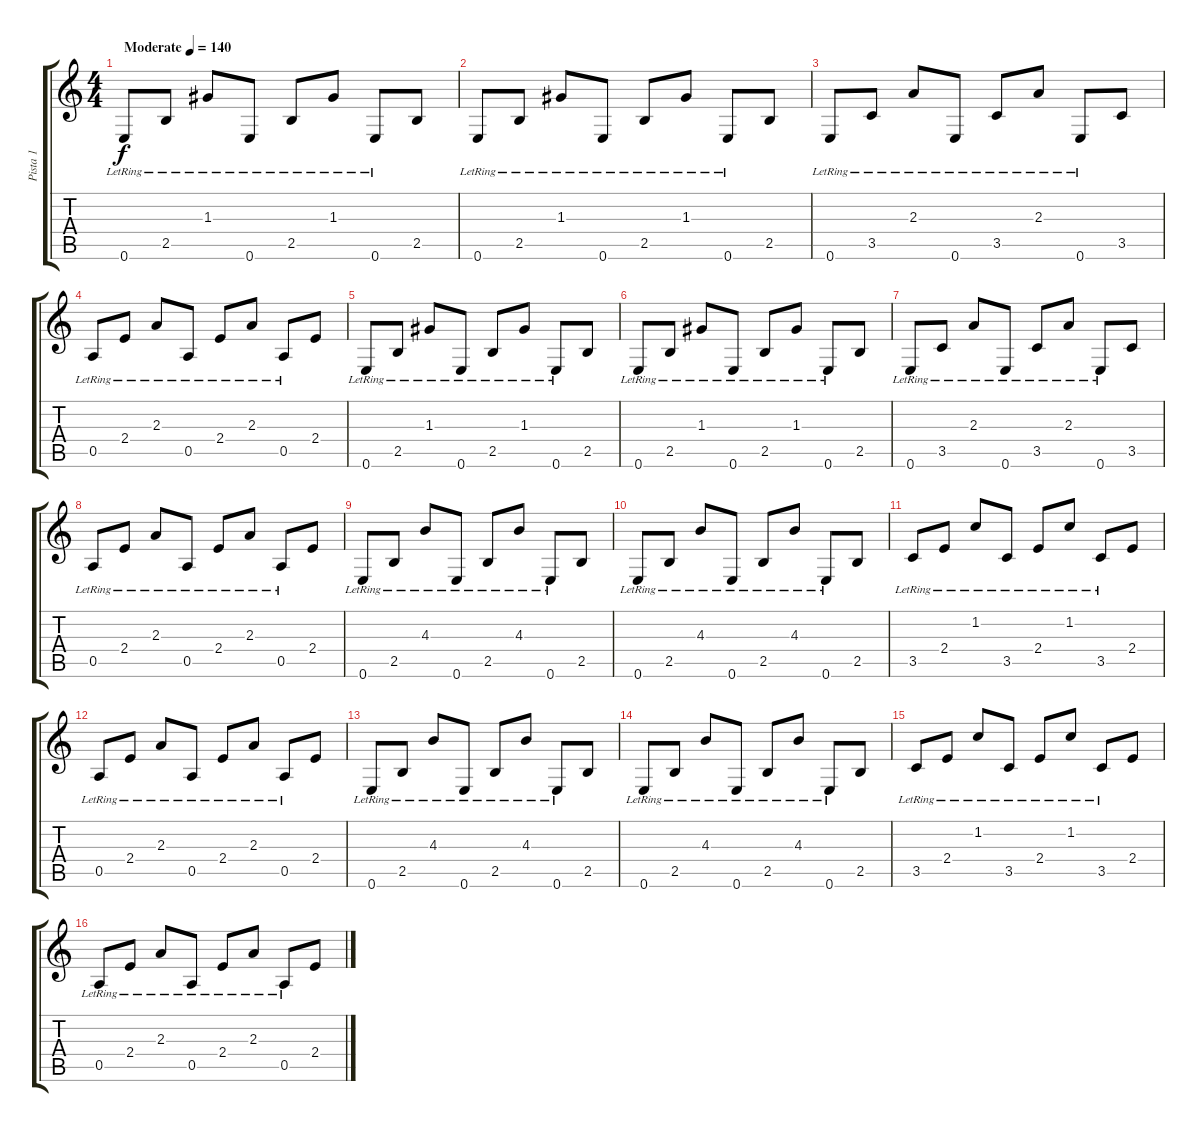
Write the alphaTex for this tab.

\track ("Pista 1" "Pista 1") {instrument acousticguitarsteel}
\staff {score tabs}
\tuning (E4 B3 G3 D3 A2 E2) {hide}
\ts (4 4)
\tempo (140 "Moderate")
\clef g2
\ks c
0.6{lr}.8{dy f instrument acousticguitarsteel} 2.5{lr}.8 1.3{lr}.8 0.6{lr}.8 2.5{lr}.8 1.3{lr}.8 0.6{lr}.8 2.5.8 |
0.6{lr}.8 2.5{lr}.8 1.3{lr}.8 0.6{lr}.8 2.5{lr}.8 1.3{lr}.8 0.6{lr}.8 2.5.8 |
0.6{lr}.8 3.5{lr}.8 2.3{lr}.8 0.6{lr}.8 3.5{lr}.8 2.3{lr}.8 0.6{lr}.8 3.5.8 |
0.5{lr}.8 2.4{lr}.8 2.3{lr}.8 0.5{lr}.8 2.4{lr}.8 2.3{lr}.8 0.5{lr}.8 2.4.8 |
0.6{lr}.8 2.5{lr}.8 1.3{lr}.8 0.6{lr}.8 2.5{lr}.8 1.3{lr}.8 0.6{lr}.8 2.5.8 |
0.6{lr}.8 2.5{lr}.8 1.3{lr}.8 0.6{lr}.8 2.5{lr}.8 1.3{lr}.8 0.6{lr}.8 2.5.8 |
0.6{lr}.8 3.5{lr}.8 2.3{lr}.8 0.6{lr}.8 3.5{lr}.8 2.3{lr}.8 0.6{lr}.8 3.5.8 |
0.5{lr}.8 2.4{lr}.8 2.3{lr}.8 0.5{lr}.8 2.4{lr}.8 2.3{lr}.8 0.5{lr}.8 2.4.8 |
0.6{lr}.8 2.5{lr}.8 4.3{lr}.8 0.6{lr}.8 2.5{lr}.8 4.3{lr}.8 0.6{lr}.8 2.5.8 |
0.6{lr}.8 2.5{lr}.8 4.3{lr}.8 0.6{lr}.8 2.5{lr}.8 4.3{lr}.8 0.6{lr}.8 2.5.8 |
3.5{lr}.8 2.4{lr}.8 1.2{lr}.8 3.5{lr}.8 2.4{lr}.8 1.2{lr}.8 3.5{lr}.8 2.4.8 |
0.5{lr}.8 2.4{lr}.8 2.3{lr}.8 0.5{lr}.8 2.4{lr}.8 2.3{lr}.8 0.5{lr}.8 2.4.8 |
0.6{lr}.8 2.5{lr}.8 4.3{lr}.8 0.6{lr}.8 2.5{lr}.8 4.3{lr}.8 0.6{lr}.8 2.5.8 |
0.6{lr}.8 2.5{lr}.8 4.3{lr}.8 0.6{lr}.8 2.5{lr}.8 4.3{lr}.8 0.6{lr}.8 2.5.8 |
3.5{lr}.8 2.4{lr}.8 1.2{lr}.8 3.5{lr}.8 2.4{lr}.8 1.2{lr}.8 3.5{lr}.8 2.4.8 |
0.5{lr}.8 2.4{lr}.8 2.3{lr}.8 0.5{lr}.8 2.4{lr}.8 2.3{lr}.8 0.5{lr}.8 2.4.8
